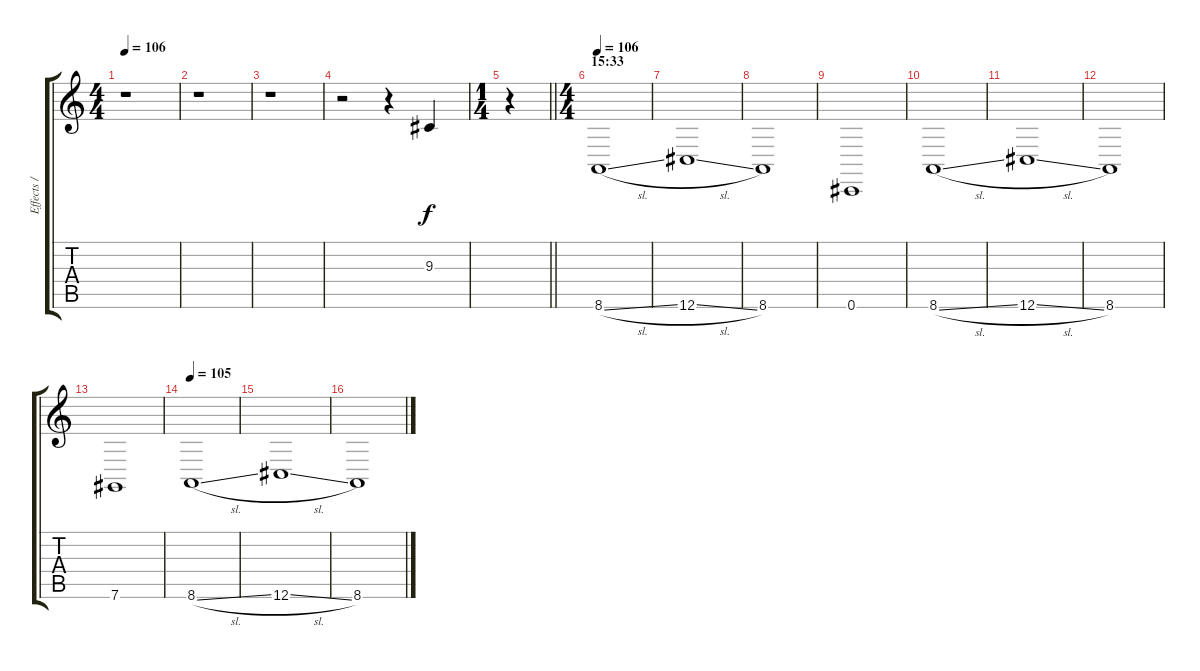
\track ("Effects / Vocals / Add'l Guitar" "Effects / ") {instrument pad3polysynth}
\staff {score tabs}
\tuning (Db4 Ab3 E3 B2 Gb2 Db2) {hide}
\ts (4 4)
\tempo 106
\clef g2
\ks c
r.1{dy f} |
r.1 |
r.1 |
r.2 r.4 9.3.4{volume 13 instrument reversecymbal} |
\ts (1 4)
\barLineRight lightlight
r.4{volume 0} |
\ts (4 4)
\section ("" "15:33")
\tempo 106
8.6{sl}.1{volume 10 instrument contrabass} |
12.6{sl}.1 |
8.6.1 |
0.6.1 |
8.6{sl}.1 |
12.6{sl}.1 |
8.6.1 |
7.6.1 |
\tempo 105
8.6{sl}.1 |
12.6{sl}.1 |
8.6.1
